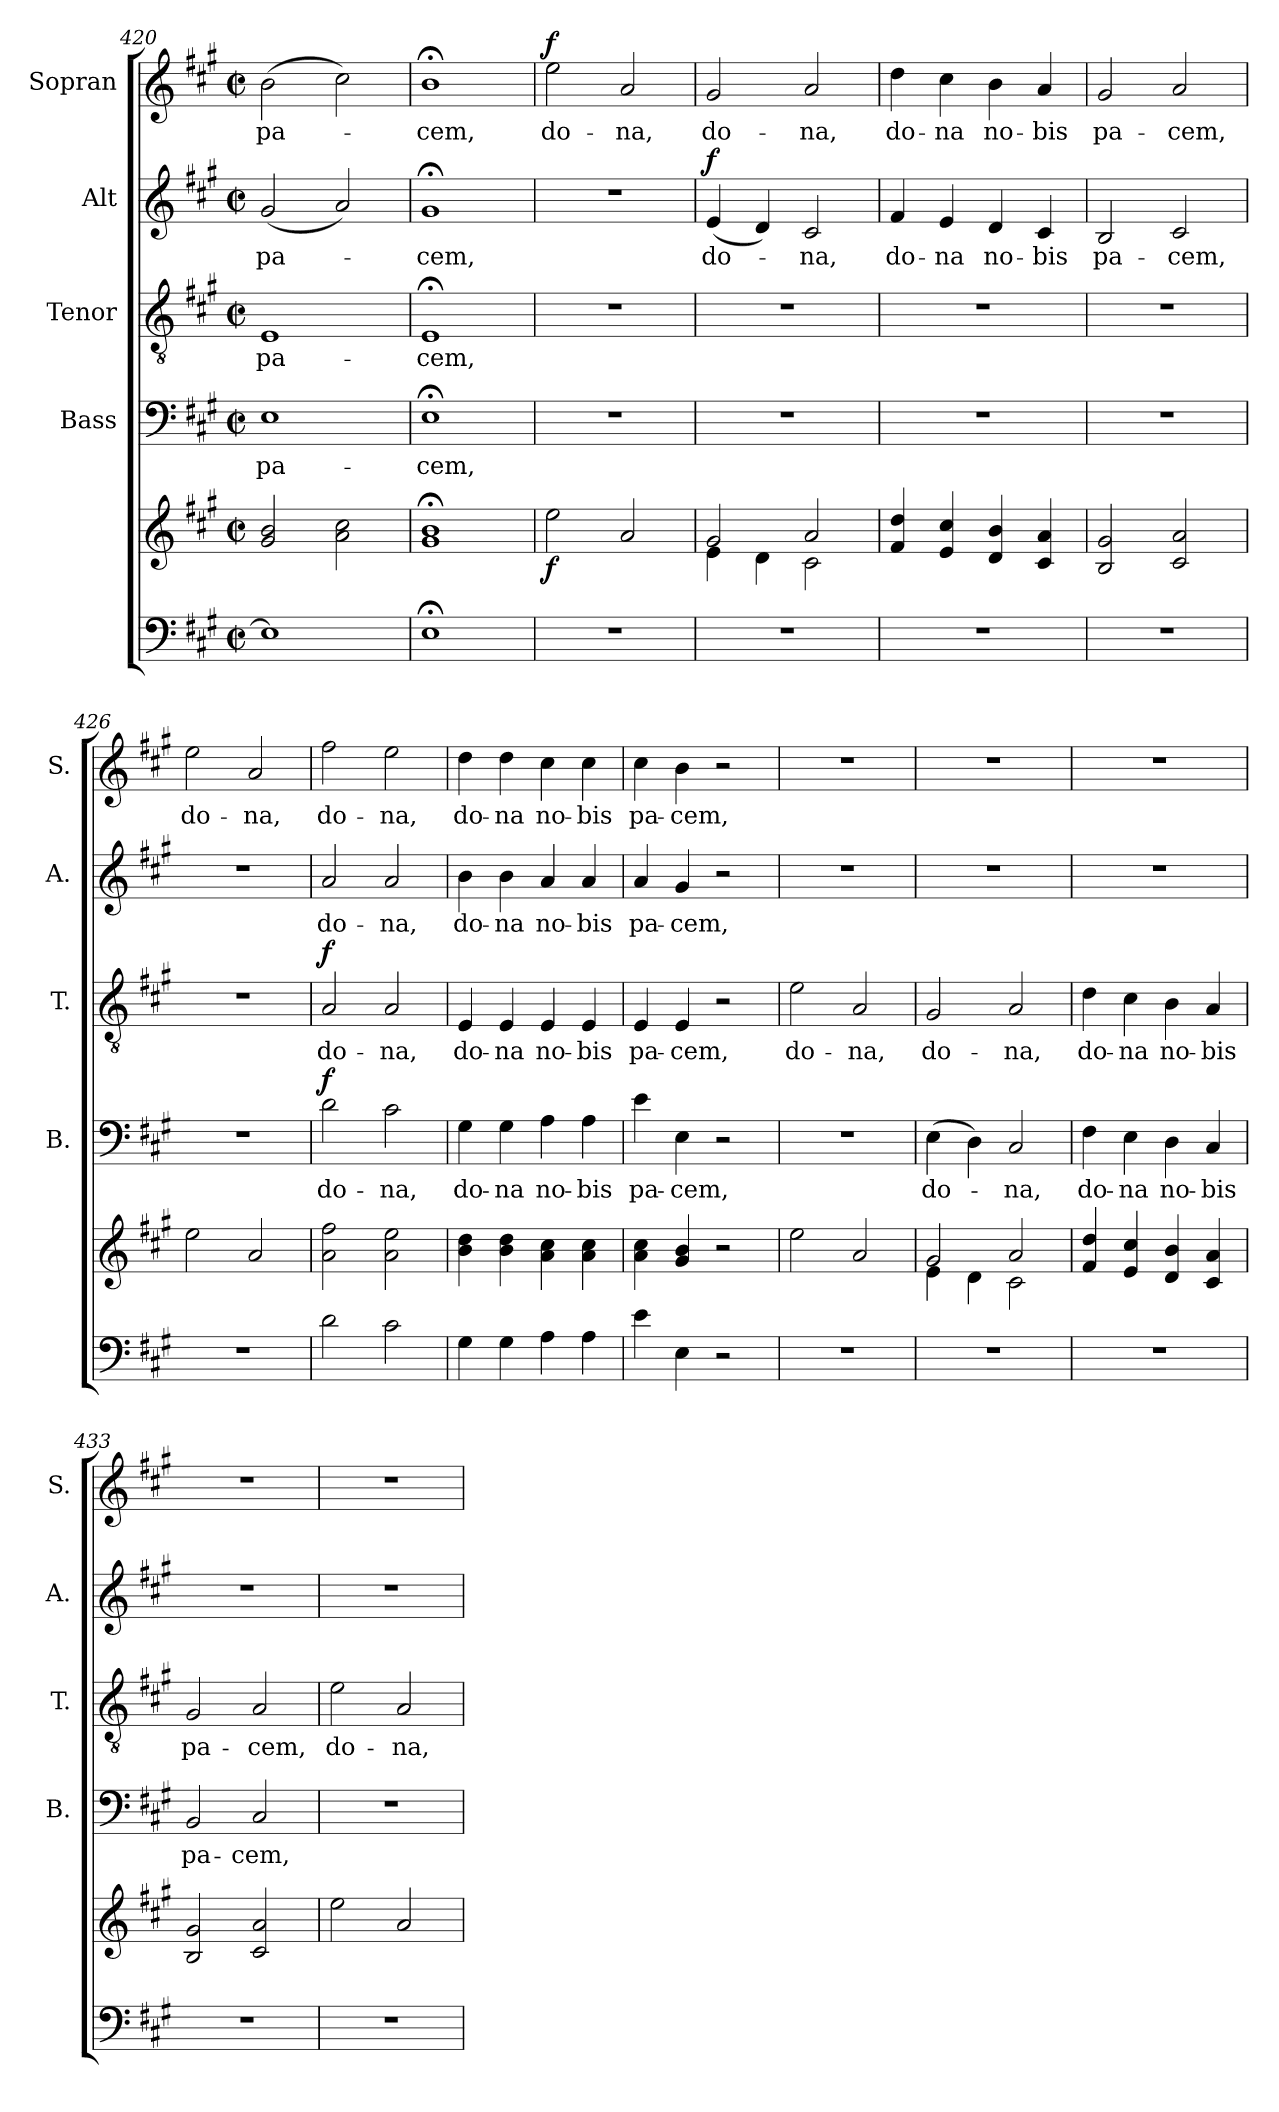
**kern	**kern	**dynam	**kern	**text	**dynam	**kern	**text	**dynam	**kern	**text	**dynam	**kern	**text	**dynam
*part5	*part5	*part5	*part4	*part4	*part4	*part3	*part3	*part3	*part2	*part2	*part2	*part1	*part1	*part1
*staff6	*staff5	*staff5/6	*staff4	*staff4	*staff4	*staff3	*staff3	*staff3	*staff2	*staff2	*staff2	*staff1	*staff1	*staff1
*	*	*	*I"Bass	*	*	*I"Tenor	*	*	*I"Alt	*	*	*I"Sopran	*	*
*	*	*	*I'B.	*	*	*I'T.	*	*	*I'A.	*	*	*I'S.	*	*
*clefF4	*clefG2	*	*clefF4	*	*	*clefGv2	*	*	*clefG2	*	*	*clefG2	*	*
*k[f#c#g#]	*k[f#c#g#]	*	*k[f#c#g#]	*	*	*k[f#c#g#]	*	*	*k[f#c#g#]	*	*	*k[f#c#g#]	*	*
*A:	*A:	*	*A:	*	*	*A:	*	*	*A:	*	*	*A:	*	*
*M2/2	*M2/2	*	*M2/2	*	*	*M2/2	*	*	*M2/2	*	*	*M2/2	*	*
*met(c|)	*met(c|)	*	*met(c|)	*	*	*met(c|)	*	*	*met(c|)	*	*	*met(c|)	*	*
=420	=420	=420	=420	=420	=420	=420	=420	=420	=420	=420	=420	=420	=420	=420
!	!	!	!	!LO:LY:b	!	!	!LO:LY:b	!	!	!LO:LY:b	!	!	!LO:LY:b	!
1E]	2g#/ 2b/	.	1E	pa-	.	1E	pa-	.	(<2g#/	pa-	.	(>2b\	pa-	.
.	2a\ 2cc#\	.	.	.	.	.	.	.	2a/)	.	.	2cc#\)	.	.
=421	=421	=421	=421	=421	=421	=421	=421	=421	=421	=421	=421	=421	=421	=421
!	!	!	!	!LO:LY:b	!	!	!LO:LY:b	!	!	!LO:LY:b	!	!	!LO:LY:b	!
1E;<	1g#;< 1b;<	.	1E;<	-cem,	.	1E;<	-cem,	.	1g#;<	-cem,	.	1b;<	-cem,	.
!!LO:PB:g=z
=422	=422	=422	=422	=422	=422	=422	=422	=422	=422	=422	=422	=422	=422	=422
!	!	!LO:DY:b	!	!	!	!	!	!	!	!	!	!	!LO:LY:b	!LO:DY:a
1r	2ee\	f	1r	.	.	1r	.	.	1r	.	.	2ee\	do-	f
!	!	!	!	!	!	!	!	!	!	!	!	!	!LO:LY:b	!
.	2a/	.	.	.	.	.	.	.	.	.	.	2a/	-na,	.
=423	=423	=423	=423	=423	=423	=423	=423	=423	=423	=423	=423	=423	=423	=423
*	*^	*	*	*	*	*	*	*	*	*	*	*	*	*
!	!	!	!	!	!	!	!	!	!	!	!LO:LY:b	!LO:DY:a	!	!LO:LY:b	!
1r	2g#/	4e\	.	1r	.	.	1r	.	.	(<4e/	do-	f	2g#/	do-	.
.	.	4d\	.	.	.	.	.	.	.	4d/)	.	.	.	.	.
!	!	!	!	!	!	!	!	!	!	!	!LO:LY:b	!	!	!LO:LY:b	!
.	2a/	2c#\	.	.	.	.	.	.	.	2c#/	-na,	.	2a/	-na,	.
=424	=424	=424	=424	=424	=424	=424	=424	=424	=424	=424	=424	=424	=424	=424	=424
!	!	!	!	!	!	!	!	!	!	!	!LO:LY:b	!	!	!LO:LY:b	!
*	*v	*v	*	*	*	*	*	*	*	*	*	*	*	*	*
1r	4f#/ 4dd/	.	1r	.	.	1r	.	.	4f#/	do-	.	4dd\	do-	.
!	!	!	!	!	!	!	!	!	!	!LO:LY:b	!	!	!LO:LY:b	!
.	4e/ 4cc#/	.	.	.	.	.	.	.	4e/	-na	.	4cc#\	-na	.
!	!	!	!	!	!	!	!	!	!	!LO:LY:b	!	!	!LO:LY:b	!
.	4d/ 4b/	.	.	.	.	.	.	.	4d/	no-	.	4b\	no-	.
!	!	!	!	!	!	!	!	!	!	!LO:LY:b	!	!	!LO:LY:b	!
.	4c#/ 4a/	.	.	.	.	.	.	.	4c#/	-bis	.	4a/	-bis	.
=425	=425	=425	=425	=425	=425	=425	=425	=425	=425	=425	=425	=425	=425	=425
!	!	!	!	!	!	!	!	!	!	!LO:LY:b	!	!	!LO:LY:b	!
1r	2B/ 2g#/	.	1r	.	.	1r	.	.	2B/	pa-	.	2g#/	pa-	.
!	!	!	!	!	!	!	!	!	!	!LO:LY:b	!	!	!LO:LY:b	!
.	2c#/ 2a/	.	.	.	.	.	.	.	2c#/	-cem,	.	2a/	-cem,	.
=426	=426	=426	=426	=426	=426	=426	=426	=426	=426	=426	=426	=426	=426	=426
!	!	!	!	!	!	!	!	!	!	!	!	!	!LO:LY:b	!
1r	2ee\	.	1r	.	.	1r	.	.	1r	.	.	2ee\	do-	.
!	!	!	!	!	!	!	!	!	!	!	!	!	!LO:LY:b	!
.	2a/	.	.	.	.	.	.	.	.	.	.	2a/	-na,	.
=427	=427	=427	=427	=427	=427	=427	=427	=427	=427	=427	=427	=427	=427	=427
!	!	!	!	!LO:LY:b	!LO:DY:a	!	!LO:LY:b	!LO:DY:a	!	!LO:LY:b	!	!	!LO:LY:b	!
2d\	2a\ 2ff#\	.	2d\	do-	f	2A/	do-	f	2a/	do-	.	2ff#\	do-	.
!	!	!	!	!LO:LY:b	!	!	!LO:LY:b	!	!	!LO:LY:b	!	!	!LO:LY:b	!
2c#\	2a\ 2ee\	.	2c#\	-na,	.	2A/	-na,	.	2a/	-na,	.	2ee\	-na,	.
!!LO:LB:g=z
=428	=428	=428	=428	=428	=428	=428	=428	=428	=428	=428	=428	=428	=428	=428
!	!	!	!	!LO:LY:b	!	!	!LO:LY:b	!	!	!LO:LY:b	!	!	!LO:LY:b	!
4G#\	4b\ 4dd\	.	4G#\	do-	.	4E/	do-	.	4b\	do-	.	4dd\	do-	.
!	!	!	!	!LO:LY:b	!	!	!LO:LY:b	!	!	!LO:LY:b	!	!	!LO:LY:b	!
4G#\	4b\ 4dd\	.	4G#\	-na	.	4E/	-na	.	4b\	-na	.	4dd\	-na	.
!	!	!	!	!LO:LY:b	!	!	!LO:LY:b	!	!	!LO:LY:b	!	!	!LO:LY:b	!
4A\	4a\ 4cc#\	.	4A\	no-	.	4E/	no-	.	4a/	no-	.	4cc#\	no-	.
!	!	!	!	!LO:LY:b	!	!	!LO:LY:b	!	!	!LO:LY:b	!	!	!LO:LY:b	!
4A\	4a\ 4cc#\	.	4A\	-bis	.	4E/	-bis	.	4a/	-bis	.	4cc#\	-bis	.
=429	=429	=429	=429	=429	=429	=429	=429	=429	=429	=429	=429	=429	=429	=429
!	!	!	!	!LO:LY:b	!	!	!LO:LY:b	!	!	!LO:LY:b	!	!	!LO:LY:b	!
4e\	4a\ 4cc#\	.	4e\	pa-	.	4E/	pa-	.	4a/	pa-	.	4cc#\	pa-	.
!	!	!	!	!LO:LY:b	!	!	!LO:LY:b	!	!	!LO:LY:b	!	!	!LO:LY:b	!
4E\	4g#/ 4b/	.	4E\	-cem,	.	4E/	-cem,	.	4g#/	-cem,	.	4b\	-cem,	.
2r	2r	.	2r	.	.	2r	.	.	2r	.	.	2r	.	.
=430	=430	=430	=430	=430	=430	=430	=430	=430	=430	=430	=430	=430	=430	=430
!	!	!	!	!	!	!	!LO:LY:b	!	!	!	!	!	!	!
1r	2ee\	.	1r	.	.	2e\	do-	.	1r	.	.	1r	.	.
!	!	!	!	!	!	!	!LO:LY:b	!	!	!	!	!	!	!
.	2a/	.	.	.	.	2A/	-na,	.	.	.	.	.	.	.
=431	=431	=431	=431	=431	=431	=431	=431	=431	=431	=431	=431	=431	=431	=431
*	*^	*	*	*	*	*	*	*	*	*	*	*	*	*
!	!	!	!	!	!LO:LY:b	!	!	!LO:LY:b	!	!	!	!	!	!	!
1r	2g#/	4e\	.	(>4E\	do-	.	2G#/	do-	.	1r	.	.	1r	.	.
.	.	4d\	.	4D\)	.	.	.	.	.	.	.	.	.	.	.
!	!	!	!	!	!LO:LY:b	!	!	!LO:LY:b	!	!	!	!	!	!	!
.	2a/	2c#\	.	2C#/	-na,	.	2A/	-na,	.	.	.	.	.	.	.
=432	=432	=432	=432	=432	=432	=432	=432	=432	=432	=432	=432	=432	=432	=432	=432
!	!	!	!	!	!LO:LY:b	!	!	!LO:LY:b	!	!	!	!	!	!	!
*	*v	*v	*	*	*	*	*	*	*	*	*	*	*	*	*
1r	4f#/ 4dd/	.	4F#\	do-	.	4d\	do-	.	1r	.	.	1r	.	.
!	!	!	!	!LO:LY:b	!	!	!LO:LY:b	!	!	!	!	!	!	!
.	4e/ 4cc#/	.	4E\	-na	.	4c#\	-na	.	.	.	.	.	.	.
!	!	!	!	!LO:LY:b	!	!	!LO:LY:b	!	!	!	!	!	!	!
.	4d/ 4b/	.	4D\	no-	.	4B\	no-	.	.	.	.	.	.	.
!	!	!	!	!LO:LY:b	!	!	!LO:LY:b	!	!	!	!	!	!	!
.	4c#/ 4a/	.	4C#/	-bis	.	4A/	-bis	.	.	.	.	.	.	.
=433	=433	=433	=433	=433	=433	=433	=433	=433	=433	=433	=433	=433	=433	=433
!	!	!	!	!LO:LY:b	!	!	!LO:LY:b	!	!	!	!	!	!	!
1r	2B/ 2g#/	.	2BB/	pa-	.	2G#/	pa-	.	1r	.	.	1r	.	.
!	!	!	!	!LO:LY:b	!	!	!LO:LY:b	!	!	!	!	!	!	!
.	2c#/ 2a/	.	2C#/	-cem,	.	2A/	-cem,	.	.	.	.	.	.	.
!!LO:PB:g=z
=434	=434	=434	=434	=434	=434	=434	=434	=434	=434	=434	=434	=434	=434	=434
!	!	!	!	!	!	!	!LO:LY:b	!	!	!	!	!	!	!
1r	2ee\	.	1r	.	.	2e\	do-	.	1r	.	.	1r	.	.
!	!	!	!	!	!	!	!LO:LY:b	!	!	!	!	!	!	!
.	2a/	.	.	.	.	2A/	-na,	.	.	.	.	.	.	.
=	=	=	=	=	=	=	=	=	=	=	=	=	=	=
*-	*-	*-	*-	*-	*-	*-	*-	*-	*-	*-	*-	*-	*-	*-
